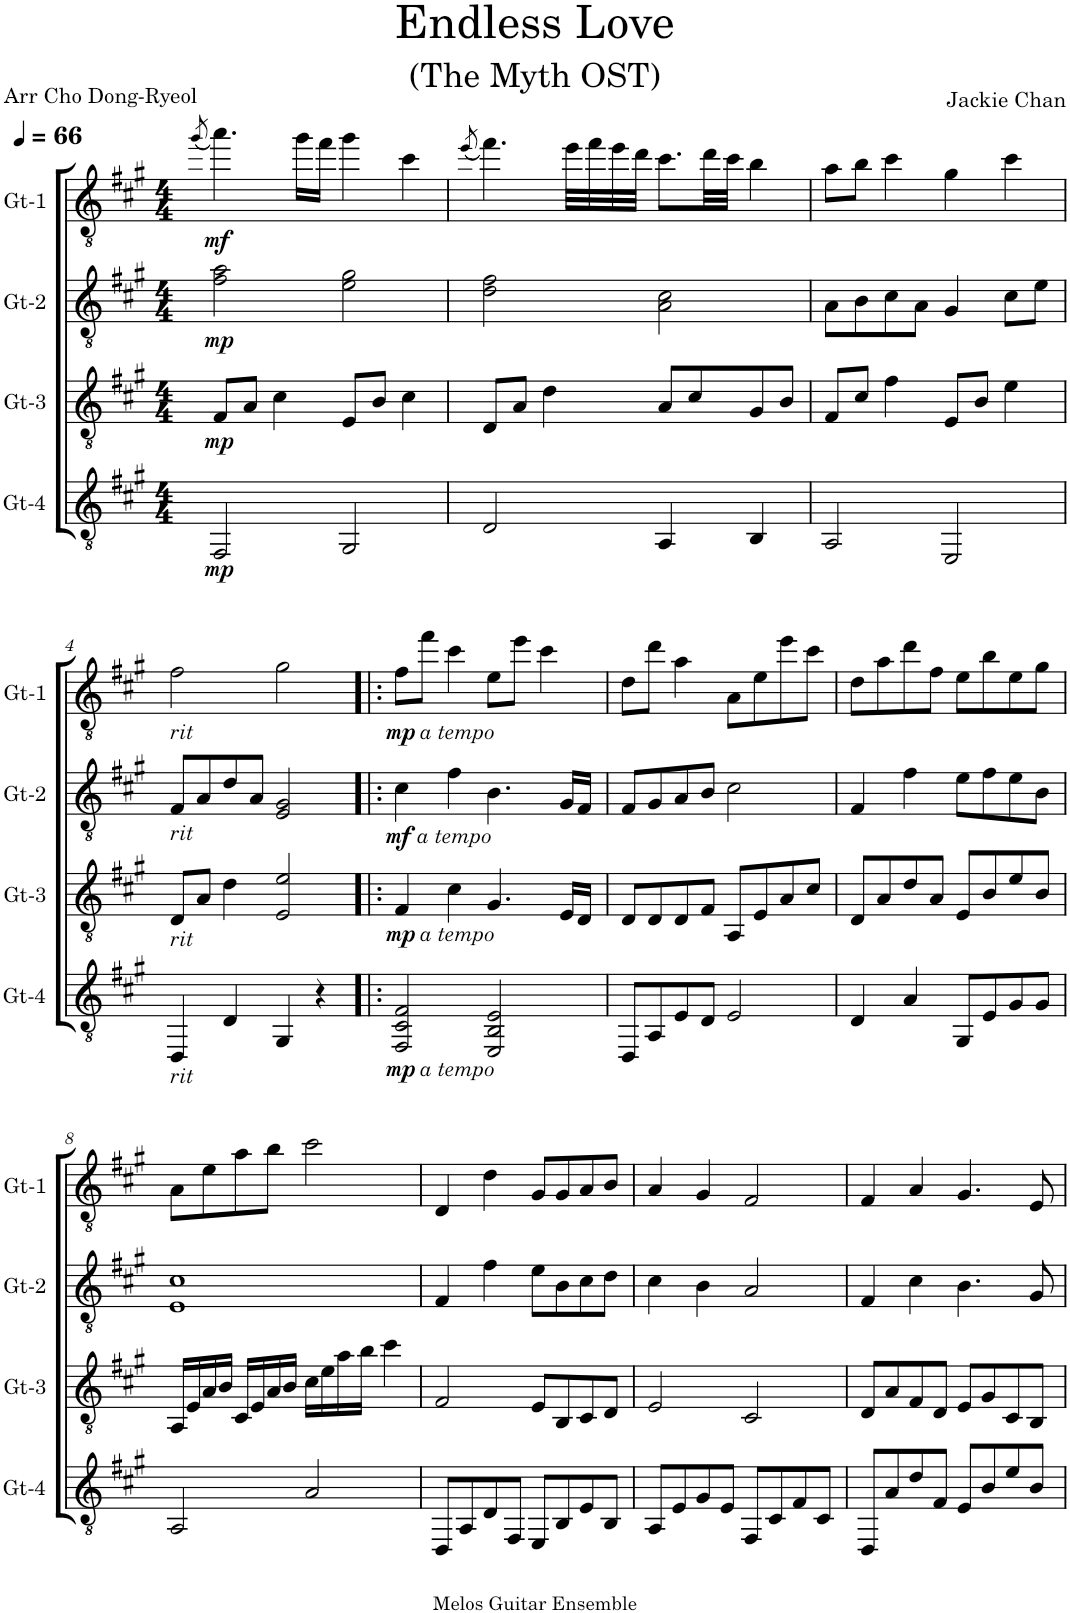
**kern	**dynam	**kern	**dynam	**kern	**dynam	**kern	**dynam
*part4	*part4	*part3	*part3	*part2	*part2	*part1	*part1
*staff4	*staff4	*staff3	*staff3	*staff2	*staff2	*staff1	*staff1
*I"Gt-4	*	*I"Gt-3	*	*I"Gt-2	*	*I"Gt-1	*
*I'Gt-4	*	*I'Gt-3	*	*I'Gt-2	*	*I'Gt-1	*
*clefGv2	*	*clefGv2	*	*clefGv2	*	*clefGv2	*
*k[f#c#g#]	*	*k[f#c#g#]	*	*k[f#c#g#]	*	*k[f#c#g#]	*
*M4/4	*	*M4/4	*	*M4/4	*	*M4/4	*
*MM66	*	*MM66	*	*MM66	*	*MM66	*
=1	=1	=1	=1	=1	=1	=1	=1
.	.	.	.	.	.	(8qgg#/	.
!	!LO:DY:b	!	!LO:DY:b	!	!LO:DY:b	!	!LO:DY:b
2FF#/	mp	8F#/L	mp	2f#\ 2a\	mp	4.aa\)	mf
.	.	8A/J	.	.	.	.	.
.	.	4c#\	.	.	.	.	.
.	.	.	.	.	.	16gg#\LL	.
.	.	.	.	.	.	16ff#\JJ	.
2GG#/	.	8E/L	.	2e\ 2g#\	.	4gg#\	.
.	.	8B/J	.	.	.	.	.
.	.	4c#\	.	.	.	4cc#\	.
=2	=2	=2	=2	=2	=2	=2	=2
.	.	.	.	.	.	(8qee/	.
2D/	.	8D/L	.	2d\ 2f#\	.	4.ff#\)	.
.	.	8A/J	.	.	.	.	.
.	.	4d\	.	.	.	.	.
.	.	.	.	.	.	32ee\LLL	.
.	.	.	.	.	.	32ff#\	.
.	.	.	.	.	.	32ee\	.
.	.	.	.	.	.	32dd\JJJ	.
4AA/	.	8A/L	.	2A\ 2c#\	.	8.cc#\L	.
.	.	8c#/	.	.	.	.	.
.	.	.	.	.	.	32dd\LL	.
.	.	.	.	.	.	32cc#\JJJ	.
4BB/	.	8G#/	.	.	.	4b\	.
.	.	8B/J	.	.	.	.	.
=3	=3	=3	=3	=3	=3	=3	=3
2AA/	.	8F#/L	.	8A\L	.	8a\L	.
.	.	8c#/J	.	8B\	.	8b\J	.
.	.	4f#\	.	8c#\	.	4cc#\	.
.	.	.	.	8A\J	.	.	.
2EE/	.	8E/L	.	4G#/	.	4g#\	.
.	.	8B/J	.	.	.	.	.
.	.	4e\	.	8c#\L	.	4cc#\	.
.	.	.	.	8e\J	.	.	.
!!LO:LB:g=z
=4	=4	=4	=4	=4	=4	=4	=4
!	!	!	!	!	!	!LO:TX:b:i:t=rit	!
!	!	!	!	!LO:TX:b:i:t=rit	!	!	!
!	!	!LO:TX:b:i:t=rit	!	!	!	!	!
!LO:TX:b:i:t=rit	!	!	!	!	!	!	!
4DD/	.	8D/L	.	8F#/L	.	2f#\	.
.	.	8A/J	.	8A/	.	.	.
4D/	.	4d\	.	8d/	.	.	.
.	.	.	.	8A/J	.	.	.
4GG#/	.	2E/ 2e/	.	2E/ 2G#/	.	2g#\	.
4r	.	.	.	.	.	.	.
=5!|:	=5!|:	=5!|:	=5!|:	=5!|:	=5!|:	=5!|:	=5!|:
!	!	!	!	!	!	!LO:TX:b:i:t=a tempo	!
!	!	!	!	!LO:TX:b:i:t=a tempo	!	!	!
!	!	!LO:TX:b:i:t=a tempo	!	!	!	!	!
!LO:TX:b:i:t=a tempo	!	!	!	!	!	!	!
!	!LO:DY:b	!	!LO:DY:b	!	!LO:DY:b	!	!LO:DY:b
2FF#/ 2C#/ 2F#/	mp	4F#/	mp	4c#\	mf	8f#\L	mp
.	.	.	.	.	.	8ff#\J	.
.	.	4c#\	.	4f#\	.	4cc#\	.
2EE/ 2BB/ 2E/	.	4.G#/	.	4.B\	.	8e\L	.
.	.	.	.	.	.	8ee\J	.
.	.	.	.	.	.	4cc#\	.
.	.	16E/LL	.	16G#/LL	.	.	.
.	.	16D/JJ	.	16F#/JJ	.	.	.
=6	=6	=6	=6	=6	=6	=6	=6
8DD/L	.	8D/L	.	8F#/L	.	8d\L	.
8AA/	.	8D/	.	8G#/	.	8dd\J	.
8E/	.	8D/	.	8A/	.	4a\	.
8D/J	.	8F#/J	.	8B/J	.	.	.
2E/	.	8AA/L	.	2c#\	.	8A\L	.
.	.	8E/	.	.	.	8e\	.
.	.	8A/	.	.	.	8ee\	.
.	.	8c#/J	.	.	.	8cc#\J	.
=7	=7	=7	=7	=7	=7	=7	=7
4D/	.	8D/L	.	4F#/	.	8d\L	.
.	.	8A/	.	.	.	8a\	.
4A/	.	8d/	.	4f#\	.	8dd\	.
.	.	8A/J	.	.	.	8f#\J	.
8GG#/L	.	8E/L	.	8e\L	.	8e\L	.
8E/	.	8B/	.	8f#\	.	8b\	.
8G#/	.	8e/	.	8e\	.	8e\	.
8G#/J	.	8B/J	.	8B\J	.	8g#\J	.
!!LO:LB:g=z
=8	=8	=8	=8	=8	=8	=8	=8
2AA/	.	16AA/LL	.	1E 1c#	.	8A\L	.
.	.	16E/	.	.	.	.	.
.	.	16A/	.	.	.	8e\	.
.	.	16B/JJ	.	.	.	.	.
.	.	16C#/LL	.	.	.	8a\	.
.	.	16E/	.	.	.	.	.
.	.	16A/	.	.	.	8b\J	.
.	.	16B/JJ	.	.	.	.	.
2A/	.	16c#\LL	.	.	.	2cc#\	.
.	.	16e\	.	.	.	.	.
.	.	16a\	.	.	.	.	.
.	.	16b\JJ	.	.	.	.	.
.	.	4cc#\	.	.	.	.	.
=9	=9	=9	=9	=9	=9	=9	=9
8DD/L	.	2F#/	.	4F#/	.	4D/	.
8AA/	.	.	.	.	.	.	.
8D/	.	.	.	4f#\	.	4d\	.
8FF#/J	.	.	.	.	.	.	.
8EE/L	.	8E/L	.	8e\L	.	8G#/L	.
8BB/	.	8BB/	.	8B\	.	8G#/	.
8E/	.	8C#/	.	8c#\	.	8A/	.
8BB/J	.	8D/J	.	8d\J	.	8B/J	.
=10	=10	=10	=10	=10	=10	=10	=10
8AA/L	.	2E/	.	4c#\	.	4A/	.
8E/	.	.	.	.	.	.	.
8G#/	.	.	.	4B\	.	4G#/	.
8E/J	.	.	.	.	.	.	.
8FF#/L	.	2C#/	.	2A/	.	2F#/	.
8C#/	.	.	.	.	.	.	.
8F#/	.	.	.	.	.	.	.
8C#/J	.	.	.	.	.	.	.
=11	=11	=11	=11	=11	=11	=11	=11
8DD/L	.	8D/L	.	4F#/	.	4F#/	.
8A/	.	8A/	.	.	.	.	.
8d/	.	8F#/	.	4c#\	.	4A/	.
8F#/J	.	8D/J	.	.	.	.	.
8E/L	.	8E/L	.	4.B\	.	4.G#/	.
8B/	.	8G#/	.	.	.	.	.
8e/	.	8C#/	.	.	.	.	.
8B/J	.	8BB/J	.	8G#/	.	8E/	.
=	=	=	=	=	=	=	=
*-	*-	*-	*-	*-	*-	*-	*-
